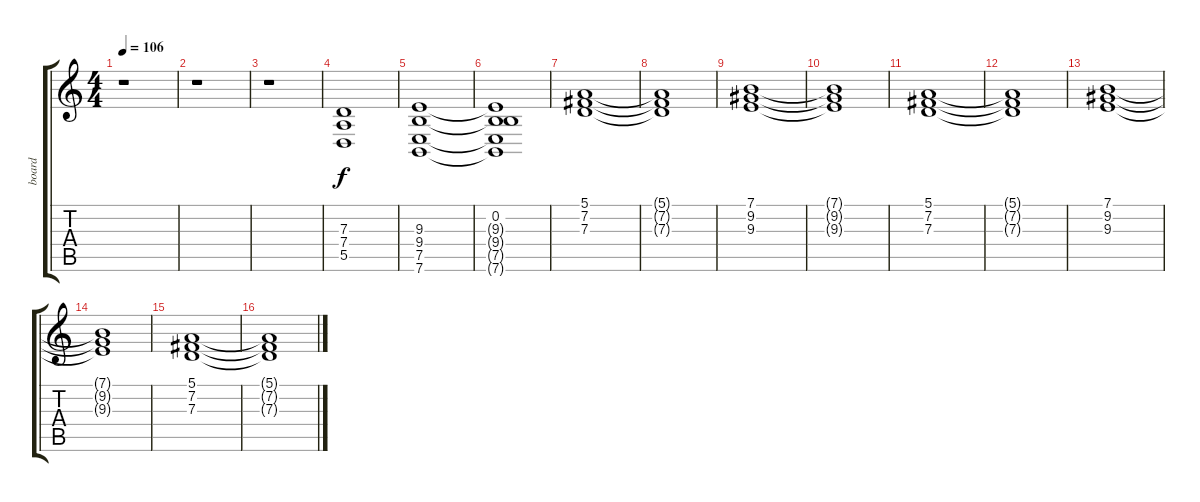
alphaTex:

\track ("board" "board") {instrument pad2warm}
\staff {score tabs}
\tuning (E4 B3 G3 D3 A2 E2) {hide}
\ts (4 4)
\tempo 106
\clef g2
\ks c
r.1{dy f} |
r.1 |
r.1 |
(7.3 7.4 5.5).1 |
(9.3 9.4 7.5 7.6).1 |
(0.2 9.3{t} 9.4{t} 7.5{t} 7.6{t}).1 |
(5.1 7.2 7.3).1 |
(5.1{t} 7.2{t} 7.3{t}).1 |
(7.1 9.2 9.3).1 |
(7.1{t} 9.2{t} 9.3{t}).1 |
(5.1 7.2 7.3).1 |
(5.1{t} 7.2{t} 7.3{t}).1 |
(7.1 9.2 9.3).1 |
(7.1{t} 9.2{t} 9.3{t}).1 |
(5.1 7.2 7.3).1 |
(5.1{t} 7.2{t} 7.3{t}).1
